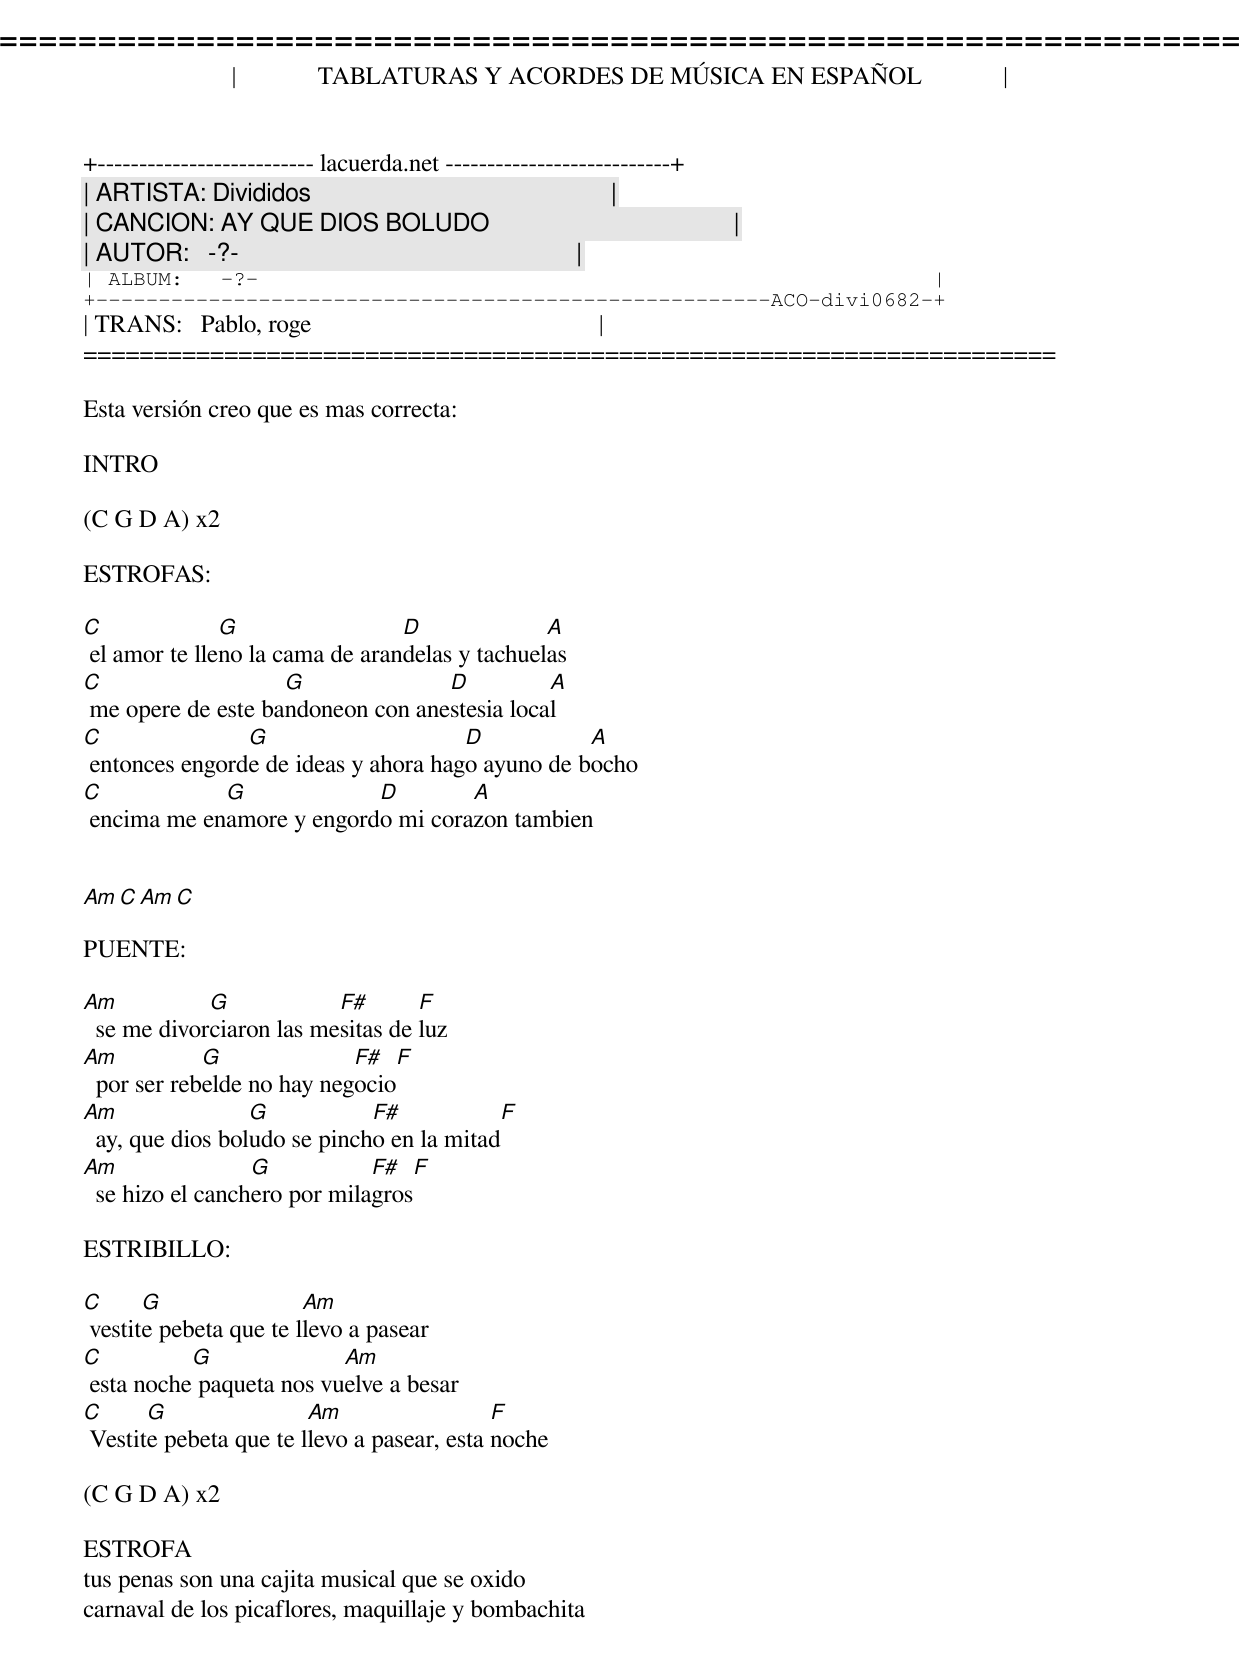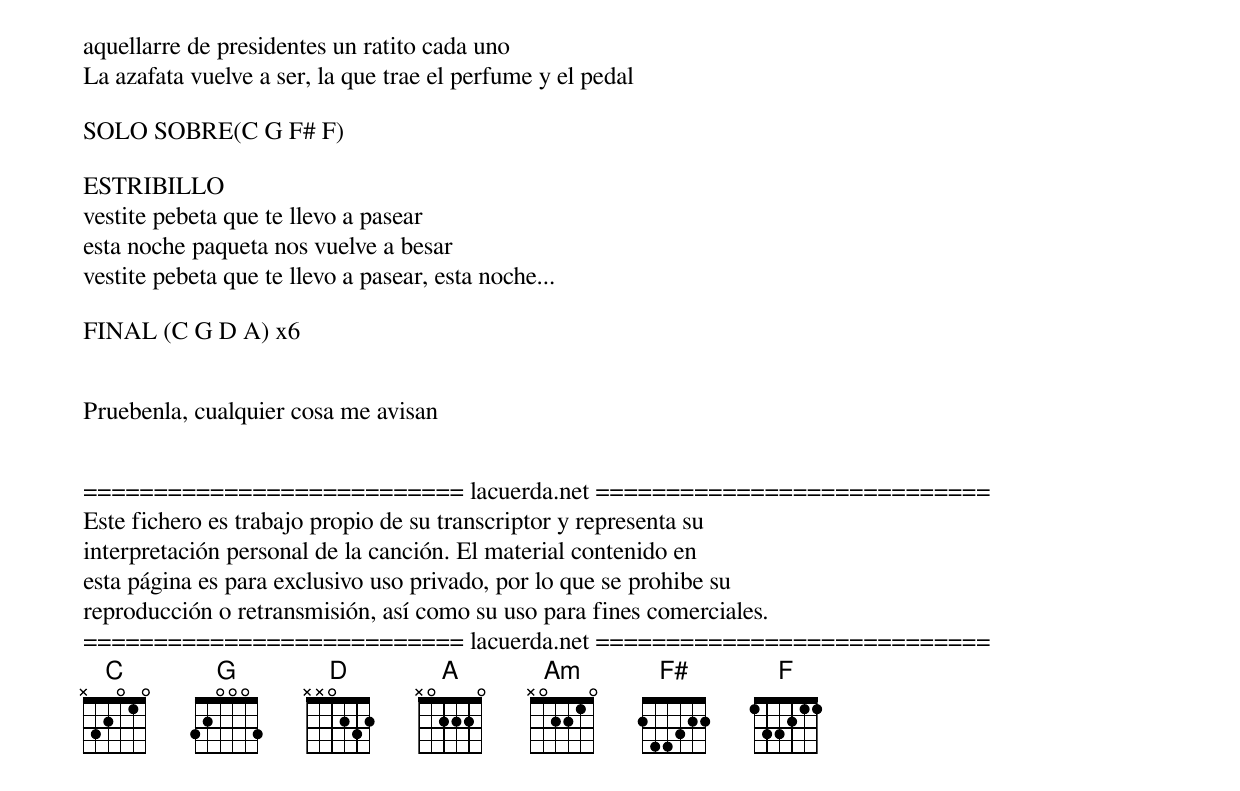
=====================================================================
|             TABLATURAS Y ACORDES DE MÚSICA EN ESPAÑOL             |
+-------------------------- lacuerda.net ---------------------------+
| ARTISTA: Divididos                                                |
| CANCION: AY QUE DIOS BOLUDO                                       |
| AUTOR:   -?-                                                      |
| ALBUM:   -?-                                                      |
+------------------------------------------------------ACO-divi0682-+
| TRANS:   Pablo, roge                                              |
=====================================================================

Esta versión creo que es mas correcta:

INTRO

(C G D A) x2

ESTROFAS:

C              G                 D              A
 el amor te lleno la cama de arandelas y tachuelas
C                   G              D          A
 me opere de este bandoneon con anestesia local
C               G                     D           A
 entonces engorde de ideas y ahora hago ayuno de bocho
C            G             D        A
 encima me enamore y engordo mi corazon tambien


Am C Am C

PUENTE:

Am           G            F#       F
  se me divorciaron las mesitas de luz
Am           G              F#   F
  por ser rebelde no hay negocio
Am                G           F#            F
  ay, que dios boludo se pincho en la mitad
Am                G           F#   F
  se hizo el canchero por milagros

ESTRIBILLO:

C      G                Am
 vestite pebeta que te llevo a pasear
C          G              Am
 esta noche paqueta nos vuelve a besar
C      G                Am                  F
 Vestite pebeta que te llevo a pasear, esta noche

(C G D A) x2

ESTROFA
tus penas son una cajita musical que se oxido
carnaval de los picaflores, maquillaje y bombachita
aquellarre de presidentes un ratito cada uno
La azafata vuelve a ser, la que trae el perfume y el pedal

SOLO SOBRE(C G F# F)

ESTRIBILLO
vestite pebeta que te llevo a pasear
esta noche paqueta nos vuelve a besar
vestite pebeta que te llevo a pasear, esta noche...

FINAL (C G D A) x6


Pruebenla, cualquier cosa me avisan


=========================== lacuerda.net ============================
Este fichero es trabajo propio de su transcriptor y representa su
interpretación personal de la canción. El material contenido en
esta página es para exclusivo uso privado, por lo que se prohibe su
reproducción o retransmisión, así como su uso para fines comerciales.
=========================== lacuerda.net ============================
